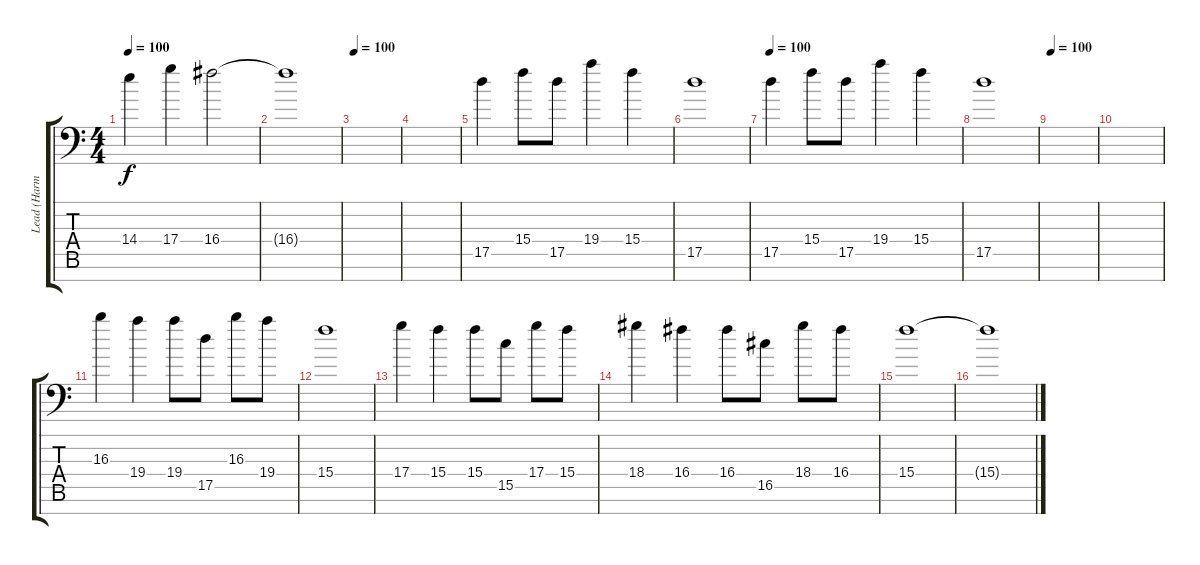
\track ("Lead (Harmonic)" "Lead (Harm") {instrument distortionguitar}
\staff {score tabs}
\tuning (E4 B3 G3 D3 A2 E2 C-1) {hide}
\ts (4 4)
\tempo 100
\clef f4
\ks c
14.4.4{dy f} 17.4.4 16.4.2 |
16.4{t}.1 |
\tempo 100
|
|
17.5.4 15.4.8 17.5.8 19.4.4 15.4.4 |
17.5.1 |
\tempo 100
17.5.4 15.4.8 17.5.8 19.4.4 15.4.4 |
17.5.1 |
\tempo 100
|
|
16.3.4 19.4.4 19.4.8 17.5.8 16.3.8 19.4.8 |
15.4.1 |
17.4.4 15.4.4 15.4.8 15.5.8 17.4.8 15.4.8 |
18.4.4 16.4.4 16.4.8 16.5.8 18.4.8 16.4.8 |
15.4.1 |
15.4{t}.1
